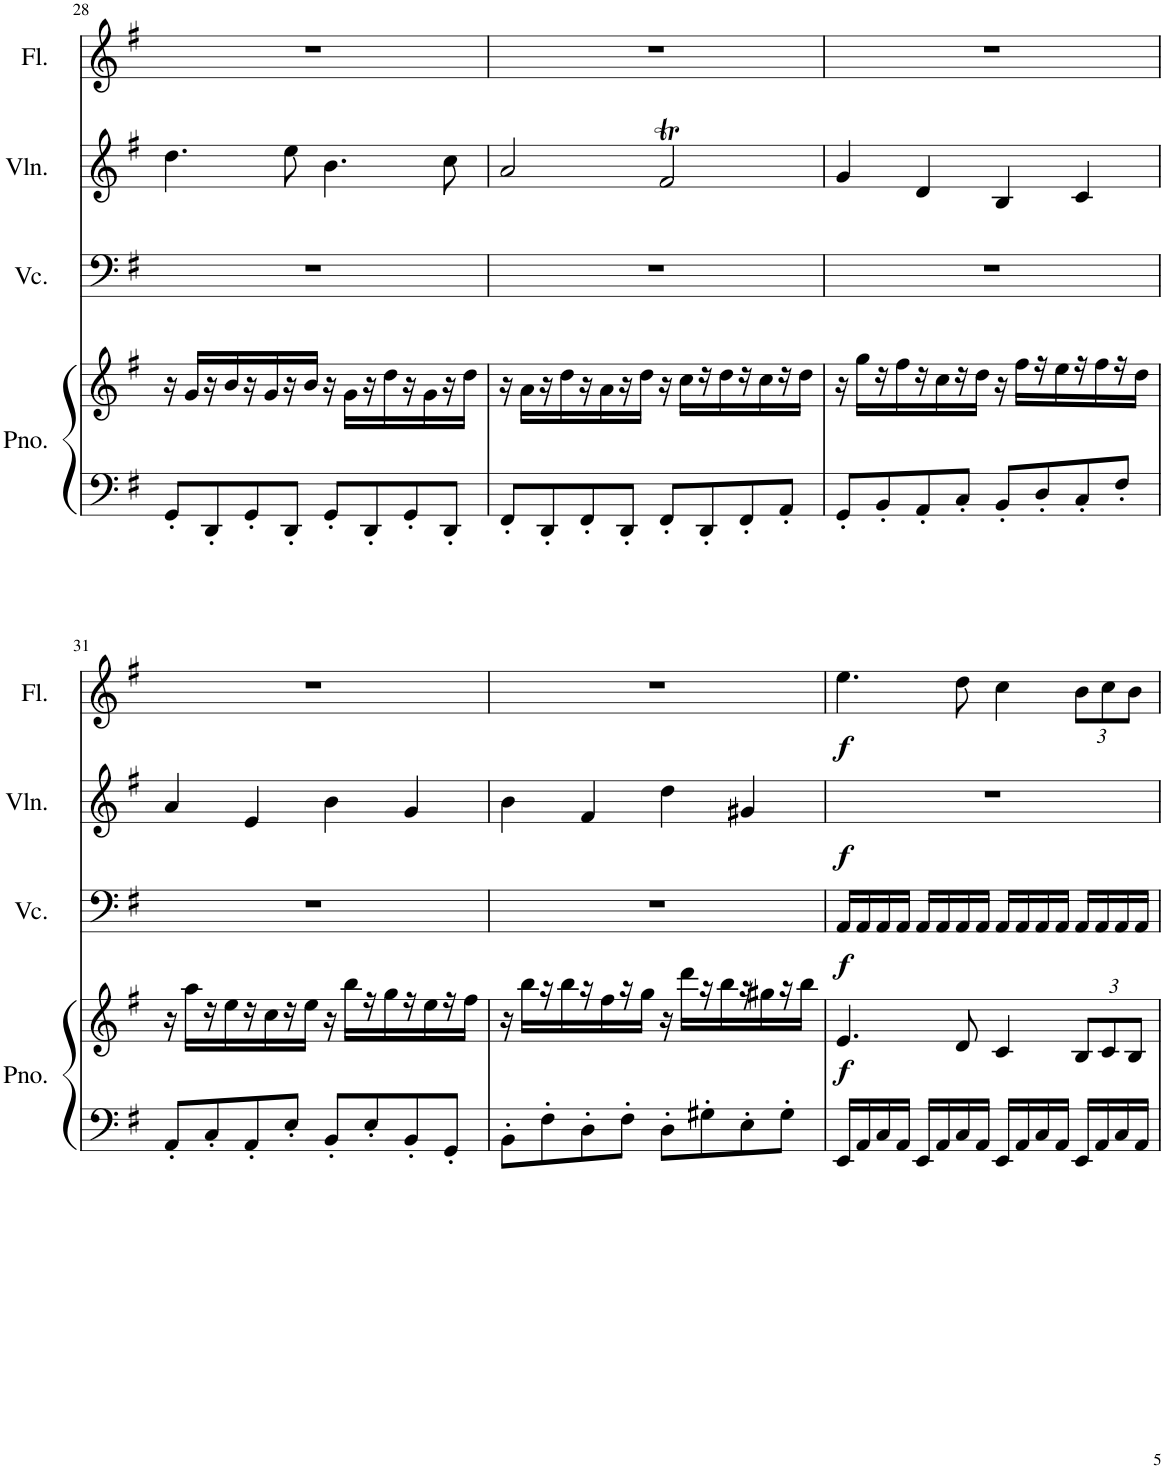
**kern	**kern	**dynam	**kern	**dynam	**kern	**dynam	**kern	**dynam
*part4	*part4	*part4	*part3	*part3	*part2	*part2	*part1	*part1
*staff5	*staff4	*staff4/5	*staff3	*staff3	*staff2	*staff2	*staff1	*staff1
*I"Piano	*	*	*I"Violoncello	*	*I"Violin	*	*I"Flute	*
*I'Pno.	*	*	*I'Vc.	*	*I'Vln.	*	*I'Fl.	*
!!LO:PB:g=z
*clefF4	*clefG2	*	*clefF4	*	*clefG2	*	*clefG2	*
*k[f#]	*k[f#]	*	*k[f#]	*	*k[f#]	*	*k[f#]	*
*M4/4	*M4/4	*	*M4/4	*	*M4/4	*	*M4/4	*
=28	=28	=28	=28	=28	=28	=28	=28	=28
8GG'/L	16r	.	1r	.	4.dd\	.	1r	.
.	16g/LL	.	.	.	.	.	.	.
8DD'/	16r	.	.	.	.	.	.	.
.	16b/	.	.	.	.	.	.	.
8GG'/	16r	.	.	.	.	.	.	.
.	16g/	.	.	.	.	.	.	.
8DD'/J	16r	.	.	.	8ee\	.	.	.
.	16b/JJ	.	.	.	.	.	.	.
8GG'/L	16r	.	.	.	4.b\	.	.	.
.	16g\LL	.	.	.	.	.	.	.
8DD'/	16r	.	.	.	.	.	.	.
.	16dd\	.	.	.	.	.	.	.
8GG'/	16r	.	.	.	.	.	.	.
.	16g\	.	.	.	.	.	.	.
8DD'/J	16r	.	.	.	8cc\	.	.	.
.	16dd\JJ	.	.	.	.	.	.	.
=29	=29	=29	=29	=29	=29	=29	=29	=29
8FF#'/L	16r	.	1r	.	2a/	.	1r	.
.	16a\LL	.	.	.	.	.	.	.
8DD'/	16r	.	.	.	.	.	.	.
.	16dd\	.	.	.	.	.	.	.
8FF#'/	16r	.	.	.	.	.	.	.
.	16a\	.	.	.	.	.	.	.
8DD'/J	16r	.	.	.	.	.	.	.
.	16dd\JJ	.	.	.	.	.	.	.
8FF#'/L	16r	.	.	.	2f#t/	.	.	.
.	16cc\LL	.	.	.	.	.	.	.
8DD'/	16r	.	.	.	.	.	.	.
.	16dd\	.	.	.	.	.	.	.
8FF#'/	16r	.	.	.	.	.	.	.
.	16cc\	.	.	.	.	.	.	.
8AA'/J	16r	.	.	.	.	.	.	.
.	16dd\JJ	.	.	.	.	.	.	.
=30	=30	=30	=30	=30	=30	=30	=30	=30
8GG'/L	16r	.	1r	.	4g/	.	1r	.
.	16gg\LL	.	.	.	.	.	.	.
8BB'/	16r	.	.	.	.	.	.	.
.	16ff#\	.	.	.	.	.	.	.
8AA'/	16r	.	.	.	4d/	.	.	.
.	16cc\	.	.	.	.	.	.	.
8C'/J	16r	.	.	.	.	.	.	.
.	16dd\JJ	.	.	.	.	.	.	.
8BB'/L	16r	.	.	.	4B/	.	.	.
.	16ff#\LL	.	.	.	.	.	.	.
8D'/	16r	.	.	.	.	.	.	.
.	16ee\	.	.	.	.	.	.	.
8C'/	16r	.	.	.	4c/	.	.	.
.	16ff#\	.	.	.	.	.	.	.
8F#'/J	16r	.	.	.	.	.	.	.
.	16dd\JJ	.	.	.	.	.	.	.
!!LO:LB:g=z
=31	=31	=31	=31	=31	=31	=31	=31	=31
8AA'/L	16r	.	1r	.	4a/	.	1r	.
.	16aa\LL	.	.	.	.	.	.	.
8C'/	16r	.	.	.	.	.	.	.
.	16ee\	.	.	.	.	.	.	.
8AA'/	16r	.	.	.	4e/	.	.	.
.	16cc\	.	.	.	.	.	.	.
8E'/J	16r	.	.	.	.	.	.	.
.	16ee\JJ	.	.	.	.	.	.	.
8BB'/L	16r	.	.	.	4b\	.	.	.
.	16bb\LL	.	.	.	.	.	.	.
8E'/	16r	.	.	.	.	.	.	.
.	16gg\	.	.	.	.	.	.	.
8BB'/	16r	.	.	.	4g/	.	.	.
.	16ee\	.	.	.	.	.	.	.
8GG'/J	16r	.	.	.	.	.	.	.
.	16ff#\JJ	.	.	.	.	.	.	.
=32	=32	=32	=32	=32	=32	=32	=32	=32
8BB'\L	16r	.	1r	.	4b\	.	1r	.
.	16bb\LL	.	.	.	.	.	.	.
8F#'\	16r	.	.	.	.	.	.	.
.	16bb\	.	.	.	.	.	.	.
8D'\	16r	.	.	.	4f#/	.	.	.
.	16ff#\	.	.	.	.	.	.	.
8F#'\J	16r	.	.	.	.	.	.	.
.	16gg\JJ	.	.	.	.	.	.	.
8D'\L	16r	.	.	.	4dd\	.	.	.
.	16ddd\LL	.	.	.	.	.	.	.
8G#X'\	16r	.	.	.	.	.	.	.
.	16bb\	.	.	.	.	.	.	.
8E'\	16r	.	.	.	4g#X/	.	.	.
.	16gg#X\	.	.	.	.	.	.	.
8G#'\J	16r	.	.	.	.	.	.	.
.	16bb\JJ	.	.	.	.	.	.	.
=33	=33	=33	=33	=33	=33	=33	=33	=33
!	!	!LO:DY:b	!	!LO:DY:b	!	!LO:DY:b	!	!LO:DY:b
16EE/LL	4.e/	f	16AA/LL	f	1r	f	4.ee\	f
16AA/	.	.	16AA/	.	.	.	.	.
16C/	.	.	16AA/	.	.	.	.	.
16AA/JJ	.	.	16AA/JJ	.	.	.	.	.
16EE/LL	.	.	16AA/LL	.	.	.	.	.
16AA/	.	.	16AA/	.	.	.	.	.
16C/	8d/	.	16AA/	.	.	.	8dd\	.
16AA/JJ	.	.	16AA/JJ	.	.	.	.	.
16EE/LL	4c/	.	16AA/LL	.	.	.	4cc\	.
16AA/	.	.	16AA/	.	.	.	.	.
16C/	.	.	16AA/	.	.	.	.	.
16AA/JJ	.	.	16AA/JJ	.	.	.	.	.
*	*Xbrackettup	*	*	*	*	*	*Xbrackettup	*
16EE/LL	12B/L	.	16AA/LL	.	.	.	12b\L	.
16AA/	.	.	16AA/	.	.	.	.	.
.	12c/	.	.	.	.	.	12cc\	.
16C/	.	.	16AA/	.	.	.	.	.
.	12B/J	.	.	.	.	.	12b\J	.
16AA/JJ	.	.	16AA/JJ	.	.	.	.	.
=	=	=	=	=	=	=	=	=
*-	*-	*-	*-	*-	*-	*-	*-	*-
